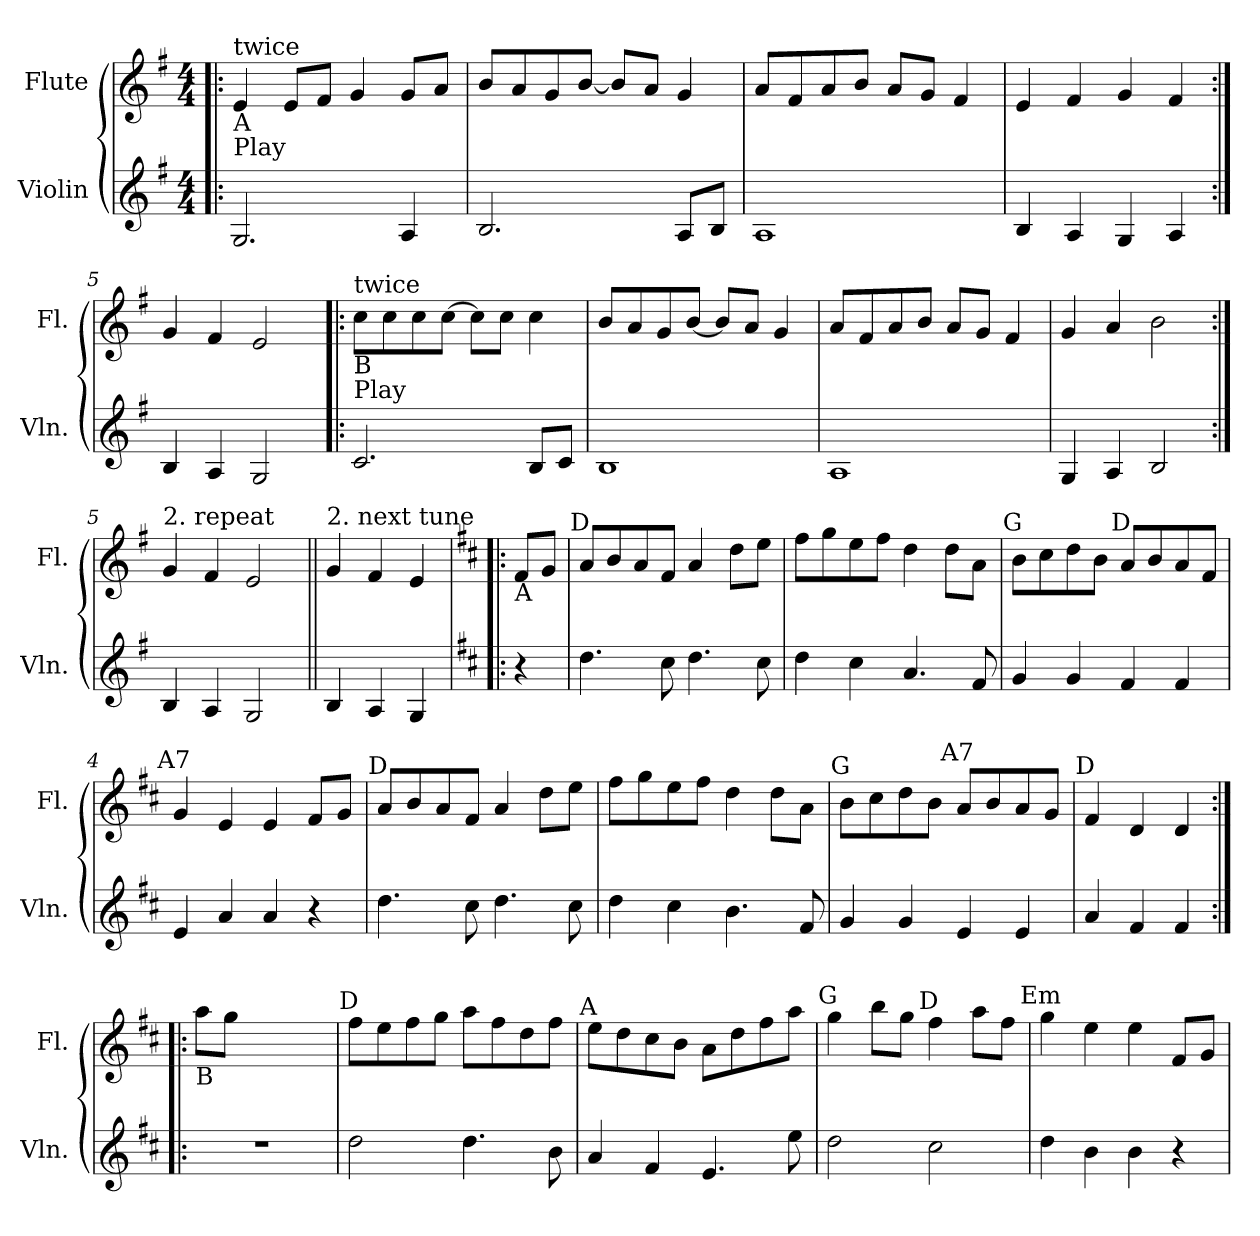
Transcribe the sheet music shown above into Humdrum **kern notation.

**kern	**kern
*part2	*part1
*staff2	*staff1
*I"Violin	*I"Flute
*I'Vln.	*I'Fl.
!!LO:PB:g=z
*clefG2	*clefG2
*k[f#]	*k[f#]
*e:	*e:
*M4/4	*M4/4
*MM165	*MM165
=1!|:	=1!|:
!	!LO:TX:b:t=A
!	!LO:TX:b:t=Play
!	!LO:TX:t=twice
2.Gi/	4ei/
.	8ei/L
.	8f#i/J
.	4gi/
4Ai/	8gi/L
.	8ai/J
=2	=2
2.Bi/	8bi/L
.	8ai/
.	8gi/
.	[<8bi/J
.	8bi/L]
.	8ai/J
8Ai/L	4gi/
8Bi/J	.
=3	=3
1Ai	8ai/L
.	8f#i/
.	8ai/
.	8bi/J
.	8ai/L
.	8gi/J
.	4f#i/
=4	=4
4Bi/	4ei/
4Ai/	4f#i/
4Gi/	4gi/
4Ai/	4f#i/
=5:|!	=5:|!
4Bi/	4gi/
4Ai/	4f#i/
2Gi/	2ei/
!!LO:LB:g=z
=1!|:	=1!|:
!	!LO:TX:b:t=B
!	!LO:TX:b:t=Play
!	!LO:TX:t=twice
2.ci/	8cci\L
.	8cci\
.	8cci\
.	[>8cci\J
.	8cci\L]
.	8cci\J
8Bi/L	4cci\
8ci/J	.
=2	=2
1Bi	8bi/L
.	8ai/
.	8gi/
.	[<8bi/J
.	8bi/L]
.	8ai/J
.	4gi/
=3	=3
1Ai	8ai/L
.	8f#i/
.	8ai/
.	8bi/J
.	8ai/L
.	8gi/J
.	4f#i/
=4	=4
4Gi/	4gi/
4Ai/	4ai/
2Bi/	2bi\
=5:|!	=5:|!
!	!LO:TX:a:t=2. repeat
4Bi/	4gi/
4Ai/	4f#i/
2Gi/	2ei/
=6||	=6||
!	!LO:TX:a:t=2. next tune
4Bi/	4gi/
4Ai/	4f#i/
4Gi/	4ei/
!!LO:LB:g=z
=!|:	=!|:
*k[f#c#]	*k[f#c#]
*D:	*D:
!	!LO:TX:b:t=A
4r	8f#i/L
.	8gi/J
=1	=1
!	!LO:TX:a:cj:t=D
4.ddi\	8ai/L
.	8bi/
.	8ai/
8cc#i\	8f#i/J
4.ddi\	4ai/
.	8ddi\L
8cc#i\	8eei\J
=2	=2
4ddi\	8ff#i\L
.	8ggi\
4cc#i\	8eei\
.	8ff#i\J
4.ai/	4ddi\
.	8ddi\L
8f#i/	8ai\J
=3	=3
!	!LO:TX:a:cj:t=G
4gi/	8bi\L
.	8cc#i\
4gi/	8ddi\
.	8bi\J
!	!LO:TX:a:cj:t=D
4f#i/	8ai/L
.	8bi/
4f#i/	8ai/
.	8f#i/J
=4	=4
!	!LO:TX:a:cj:t=A7
4ei/	4gi/
4ai/	4ei/
4ai/	4ei/
4r	8f#i/L
.	8gi/J
!!LO:LB:g=z
=5	=5
!	!LO:TX:a:cj:t=D
4.ddi\	8ai/L
.	8bi/
.	8ai/
8cc#i\	8f#i/J
4.ddi\	4ai/
.	8ddi\L
8cc#i\	8eei\J
=6	=6
4ddi\	8ff#i\L
.	8ggi\
4cc#i\	8eei\
.	8ff#i\J
4.bi\	4ddi\
.	8ddi\L
8f#i/	8ai\J
=7	=7
!	!LO:TX:a:cj:t=G
4gi/	8bi\L
.	8cc#i\
4gi/	8ddi\
.	8bi\J
!	!LO:TX:a:cj:t=A7
4ei/	8ai/L
.	8bi/
4ei/	8ai/
.	8gi/J
=8	=8
!	!LO:TX:a:cj:t=D
4ai/	4f#i/
4f#i/	4di/
4f#i/	4di/
!!LO:PB:g=z
=:|!|:	=:|!|:
!	!LO:TX:b:t=B
!LO:N:vis=1	!
1r	8aai\L
.	8ggi\J
.	2.ryy
=1	=1
!	!LO:TX:a:cj:t=D
2ddi\	8ff#i\L
.	8eei\
.	8ff#i\
.	8ggi\J
4.ddi\	8aai\L
.	8ff#i\
.	8ddi\
8bi\	8ff#i\J
=2	=2
!	!LO:TX:a:cj:t=A
4ai/	8eei\L
.	8ddi\
4f#i/	8cc#i\
.	8bi\J
4.ei/	8ai\L
.	8ddi\
.	8ff#i\
8eei\	8aai\J
=3	=3
!	!LO:TX:a:cj:t=G
2ddi\	4ggi\
.	8bbi\L
.	8ggi\J
!	!LO:TX:a:cj:t=D
2cc#i\	4ff#i\
.	8aai\L
.	8ff#i\J
=4	=4
!	!LO:TX:a:cj:t=Em
4ddi\	4ggi\
4bi\	4eei\
4bi\	4eei\
4r	8f#i/L
.	8gi/J
=	=
*-	*-
